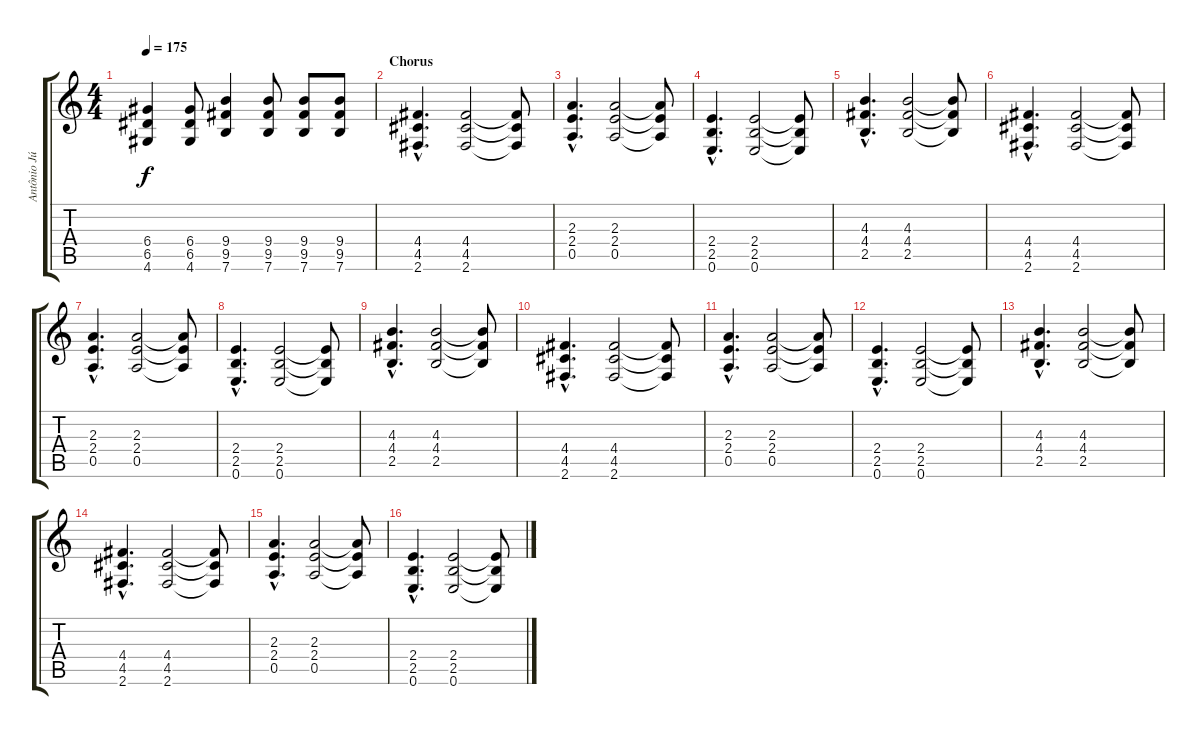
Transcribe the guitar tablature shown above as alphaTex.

\track ("Antônio Júlio Nastácia" "Antônio Jú") {instrument overdrivenguitar}
\staff {score tabs}
\tuning (E4 B3 G3 D3 A2 E2) {hide}
\ts (4 4)
\tempo 175
\clef g2
\ks c
(6.4 6.5 4.6).4{dy f} (6.4 6.5 4.6).8 (9.4 9.5 7.6).4 (9.4 9.5 7.6).8 (9.4 9.5 7.6).8 (9.4 9.5 7.6).8 |
\section ("" "Chorus")
(4.4{hac} 4.5{hac} 2.6{hac}).4{d} (4.4 4.5 2.6).2 (4.4{t} 4.5{t} 2.6{t}).8 |
(2.3{hac} 2.4{hac} 0.5{hac}).4{d} (2.3 2.4 0.5).2 (2.3{t} 2.4{t} 0.5{t}).8 |
(2.4{hac} 2.5{hac} 0.6{hac}).4{d} (2.4 2.5 0.6).2 (2.4{t} 2.5{t} 0.6{t}).8 |
(4.3{hac} 4.4{hac} 2.5{hac}).4{d} (4.3 4.4 2.5).2 (4.3{t} 4.4{t} 2.5{t}).8 |
(4.4{hac} 4.5{hac} 2.6{hac}).4{d} (4.4 4.5 2.6).2 (4.4{t} 4.5{t} 2.6{t}).8 |
(2.3{hac} 2.4{hac} 0.5{hac}).4{d} (2.3 2.4 0.5).2 (2.3{t} 2.4{t} 0.5{t}).8 |
(2.4{hac} 2.5{hac} 0.6{hac}).4{d} (2.4 2.5 0.6).2 (2.4{t} 2.5{t} 0.6{t}).8 |
(4.3{hac} 4.4{hac} 2.5{hac}).4{d} (4.3 4.4 2.5).2 (4.3{t} 4.4{t} 2.5{t}).8 |
(4.4{hac} 4.5{hac} 2.6{hac}).4{d} (4.4 4.5 2.6).2 (4.4{t} 4.5{t} 2.6{t}).8 |
(2.3{hac} 2.4{hac} 0.5{hac}).4{d} (2.3 2.4 0.5).2 (2.3{t} 2.4{t} 0.5{t}).8 |
(2.4{hac} 2.5{hac} 0.6{hac}).4{d} (2.4 2.5 0.6).2 (2.4{t} 2.5{t} 0.6{t}).8 |
(4.3{hac} 4.4{hac} 2.5{hac}).4{d} (4.3 4.4 2.5).2 (4.3{t} 4.4{t} 2.5{t}).8 |
(4.4{hac} 4.5{hac} 2.6{hac}).4{d} (4.4 4.5 2.6).2 (4.4{t} 4.5{t} 2.6{t}).8 |
(2.3{hac} 2.4{hac} 0.5{hac}).4{d} (2.3 2.4 0.5).2 (2.3{t} 2.4{t} 0.5{t}).8 |
(2.4{hac} 2.5{hac} 0.6{hac}).4{d} (2.4 2.5 0.6).2 (2.4{t} 2.5{t} 0.6{t}).8
